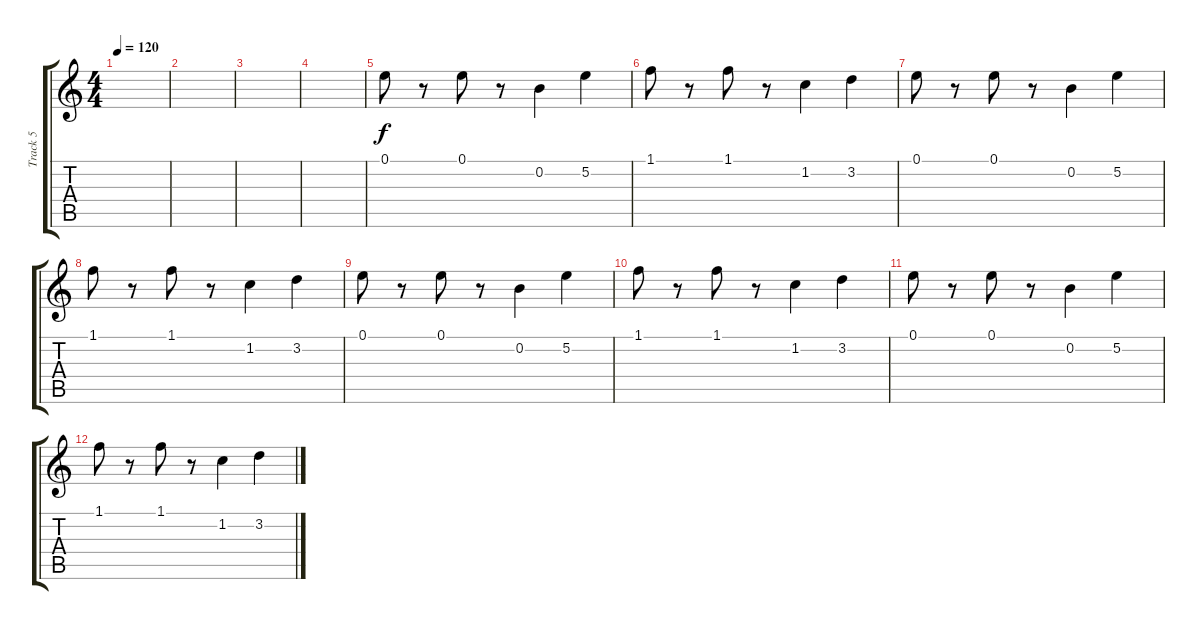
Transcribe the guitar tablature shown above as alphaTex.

\track ("Track 5" "Track 5") {instrument acousticguitarsteel}
\staff {score tabs}
\tuning (E4 B3 G3 D3 A2 E2) {hide}
\ts (4 4)
\tempo 120
\clef g2
\ks c
|
|
|
|
0.1.8 r.8 0.1.8 r.8 0.2.4 5.2.4 |
1.1.8 r.8 1.1.8 r.8 1.2.4 3.2.4 |
0.1.8 r.8 0.1.8 r.8 0.2.4 5.2.4 |
1.1.8 r.8 1.1.8 r.8 1.2.4 3.2.4 |
0.1.8 r.8 0.1.8 r.8 0.2.4 5.2.4 |
1.1.8 r.8 1.1.8 r.8 1.2.4 3.2.4 |
0.1.8 r.8 0.1.8 r.8 0.2.4 5.2.4 |
1.1.8 r.8 1.1.8 r.8 1.2.4 3.2.4
